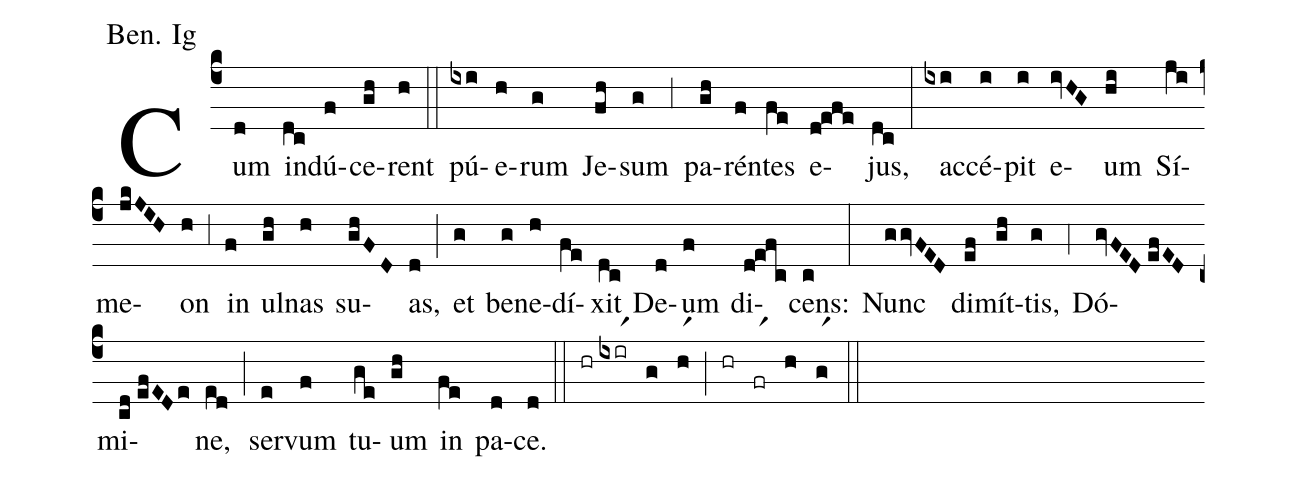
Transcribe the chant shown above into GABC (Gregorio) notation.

annotation: Ben. Ig;
%%
(c4) Cum(d) in(dc)dú(f)ce(gh)rent(h) (::) pú(ixi)e(h)rum(g) Je(fh)sum(g) (;3) pa(gh)rén(f)tes(fe) e(d!efe)jus,(dc) (:) ac(ixi)cé(i)pit(i) e(ivHG)um(hi) Sí(ji)me(jkJIH)on(h) (;3) in(f) ul(gh)nas(h) su(ghFD)as,(d) (;) et(g) be(g)ne(h)dí(fe)xit(dc) De(d)um(f) di(d!efc)cens:(c) (:) Nunc(ggvFED) di(ef)mít(gh)tis,(g) (;4) Dó(gvFED//efED)mi(cd//efEDe)ne,(ed) (;) ser(e)vum(f) tu(ge)um(gh) in(fe) pa(d)ce.(d) (::) (hr)(ixirr1)(g)(hr1)(;)(hr)(frr1)(h)(gr1)(::)
